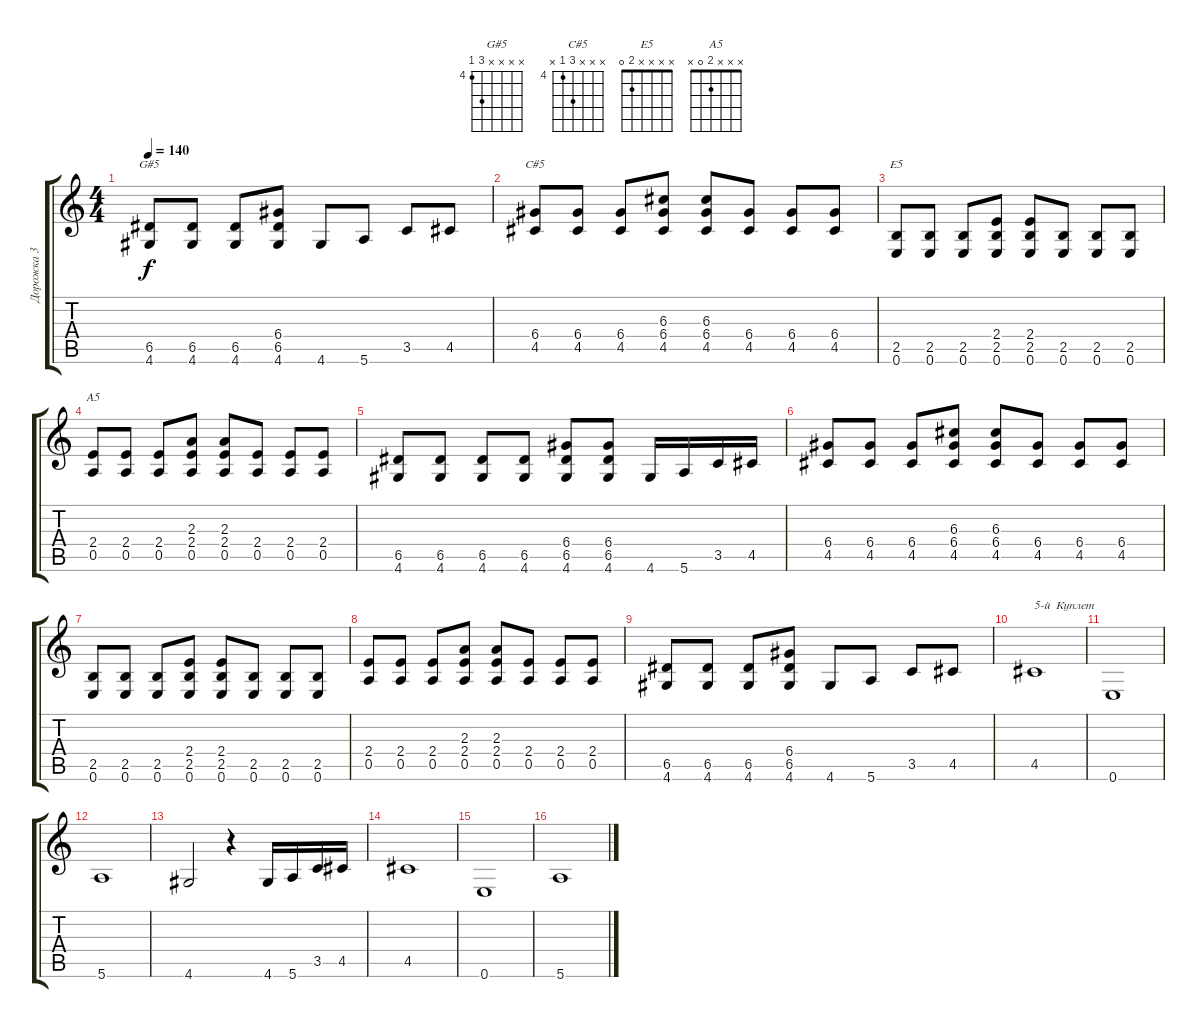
\track ("Дорожка 3" "Дорожка 3") {instrument overdrivenguitar}
\staff {score tabs}
\tuning (E4 B3 G3 D3 A2 E2) {hide}
\chord ("G#5" x x x x 6 4) {firstfret 4}
\chord ("C#5" x x x 6 4 x) {firstfret 4}
\chord ("E5" x x x x 2 0)
\chord ("A5" x x x 2 0 x)
\ts (4 4)
\tempo 140
\clef g2
\ks c
(6.5 4.6).8{ch "G#5" dy f} (6.5 4.6).8 (6.5 4.6).8 (6.4 6.5 4.6).8 4.6.8 5.6.8 3.5.8 4.5.8 |
(6.4 4.5).8{ch "C#5"} (6.4 4.5).8 (6.4 4.5).8 (6.3 6.4 4.5).8 (6.3 6.4 4.5).8 (6.4 4.5).8 (6.4 4.5).8 (6.4 4.5).8 |
(2.5 0.6).8{ch "E5"} (2.5 0.6).8 (2.5 0.6).8 (2.4 2.5 0.6).8 (2.4 2.5 0.6).8 (2.5 0.6).8 (2.5 0.6).8 (2.5 0.6).8 |
(2.4 0.5).8{ch "A5"} (2.4 0.5).8 (2.4 0.5).8 (2.3 2.4 0.5).8 (2.3 2.4 0.5).8 (2.4 0.5).8 (2.4 0.5).8 (2.4 0.5).8 |
(6.5 4.6).8 (6.5 4.6).8 (6.5 4.6).8 (6.5 4.6).8 (6.4 6.5 4.6).8 (6.4 6.5 4.6).8 4.6.16 5.6.16 3.5.16 4.5.16 |
(6.4 4.5).8 (6.4 4.5).8 (6.4 4.5).8 (6.3 6.4 4.5).8 (6.3 6.4 4.5).8 (6.4 4.5).8 (6.4 4.5).8 (6.4 4.5).8 |
(2.5 0.6).8 (2.5 0.6).8 (2.5 0.6).8 (2.4 2.5 0.6).8 (2.4 2.5 0.6).8 (2.5 0.6).8 (2.5 0.6).8 (2.5 0.6).8 |
(2.4 0.5).8 (2.4 0.5).8 (2.4 0.5).8 (2.3 2.4 0.5).8 (2.3 2.4 0.5).8 (2.4 0.5).8 (2.4 0.5).8 (2.4 0.5).8 |
(6.5 4.6).8 (6.5 4.6).8 (6.5 4.6).8 (6.4 6.5 4.6).8 4.6.8 5.6.8 3.5.8 4.5.8 |
4.5.1{txt "5-й  Куплет"} |
0.6.1 |
5.6.1 |
4.6.2 r.4 4.6.16 5.6.16 3.5.16 4.5.16 |
4.5.1 |
0.6.1 |
5.6.1
